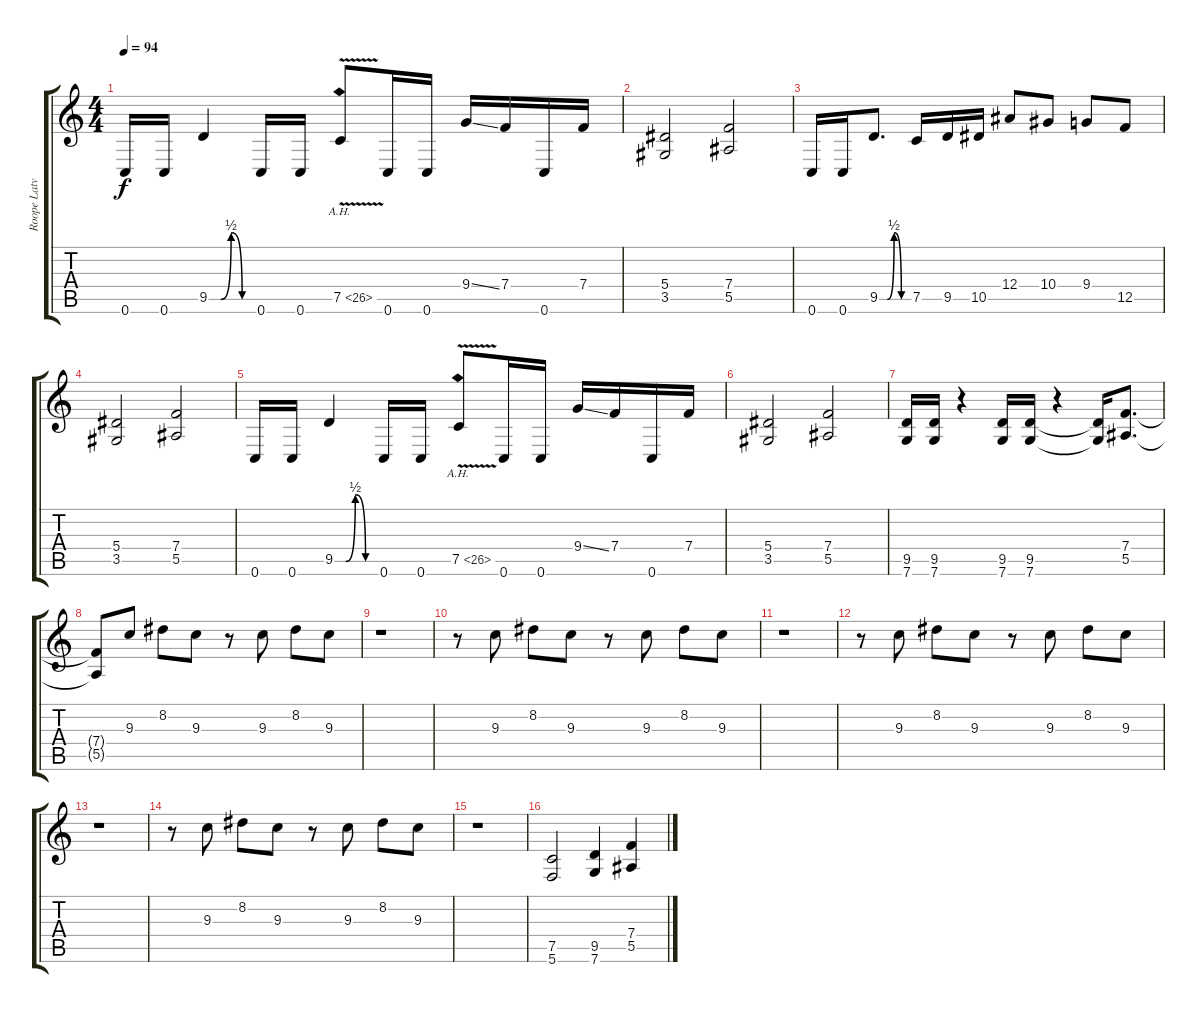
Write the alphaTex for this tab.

\track ("Roope Latvala" "Roope Latv") {instrument distortionguitar}
\staff {score tabs}
\tuning (C4 G3 Eb3 Bb2 F2 C2) {hide}
\ts (4 4)
\tempo 94
\clef g2
\ks c
0.6.16{dy f} 0.6.16 9.5{be (custom 0 0 16 0 30 2 45 0 60 0)}.4 0.6.16 0.6.16 7.5{ah 19 v}.8 0.6.16 0.6.16 9.4{ss}.16 7.4.16 0.6.16 7.4.16 |
(5.4 3.5).2 (7.4 5.5).2 |
0.6.16 0.6.16 9.5{be (custom 0 0 16 0 30 2 45 0 60 0)}.8{d} 7.5.16 9.5.16 10.5.16 12.4.8 10.4.8 9.4.8 12.5.8 |
(5.4 3.5).2 (7.4 5.5).2 |
0.6.16 0.6.16 9.5{be (custom 0 0 16 0 30 2 45 0 60 0)}.4 0.6.16 0.6.16 7.5{ah 19 v}.8 0.6.16 0.6.16 9.4{ss}.16 7.4.16 0.6.16 7.4.16 |
(5.4 3.5).2 (7.4 5.5).2 |
(9.5 7.6).16 (9.5 7.6).16 r.4 (9.5 7.6).16 (9.5 7.6).16 r.4 (9.5{t} 7.6{t}).16 (7.4 5.5).8{d} |
(7.4{t} 5.5{t}).8 9.3.8 8.2.8 9.3.8 r.8 9.3.8 8.2.8 9.3.8 |
r.1 |
r.8 9.3.8 8.2.8 9.3.8 r.8 9.3.8 8.2.8 9.3.8 |
r.1 |
r.8 9.3.8 8.2.8 9.3.8 r.8 9.3.8 8.2.8 9.3.8 |
r.1 |
r.8 9.3.8 8.2.8 9.3.8 r.8 9.3.8 8.2.8 9.3.8 |
r.1 |
(7.5 5.6).2 (9.5 7.6).4 (7.4 5.5).4
